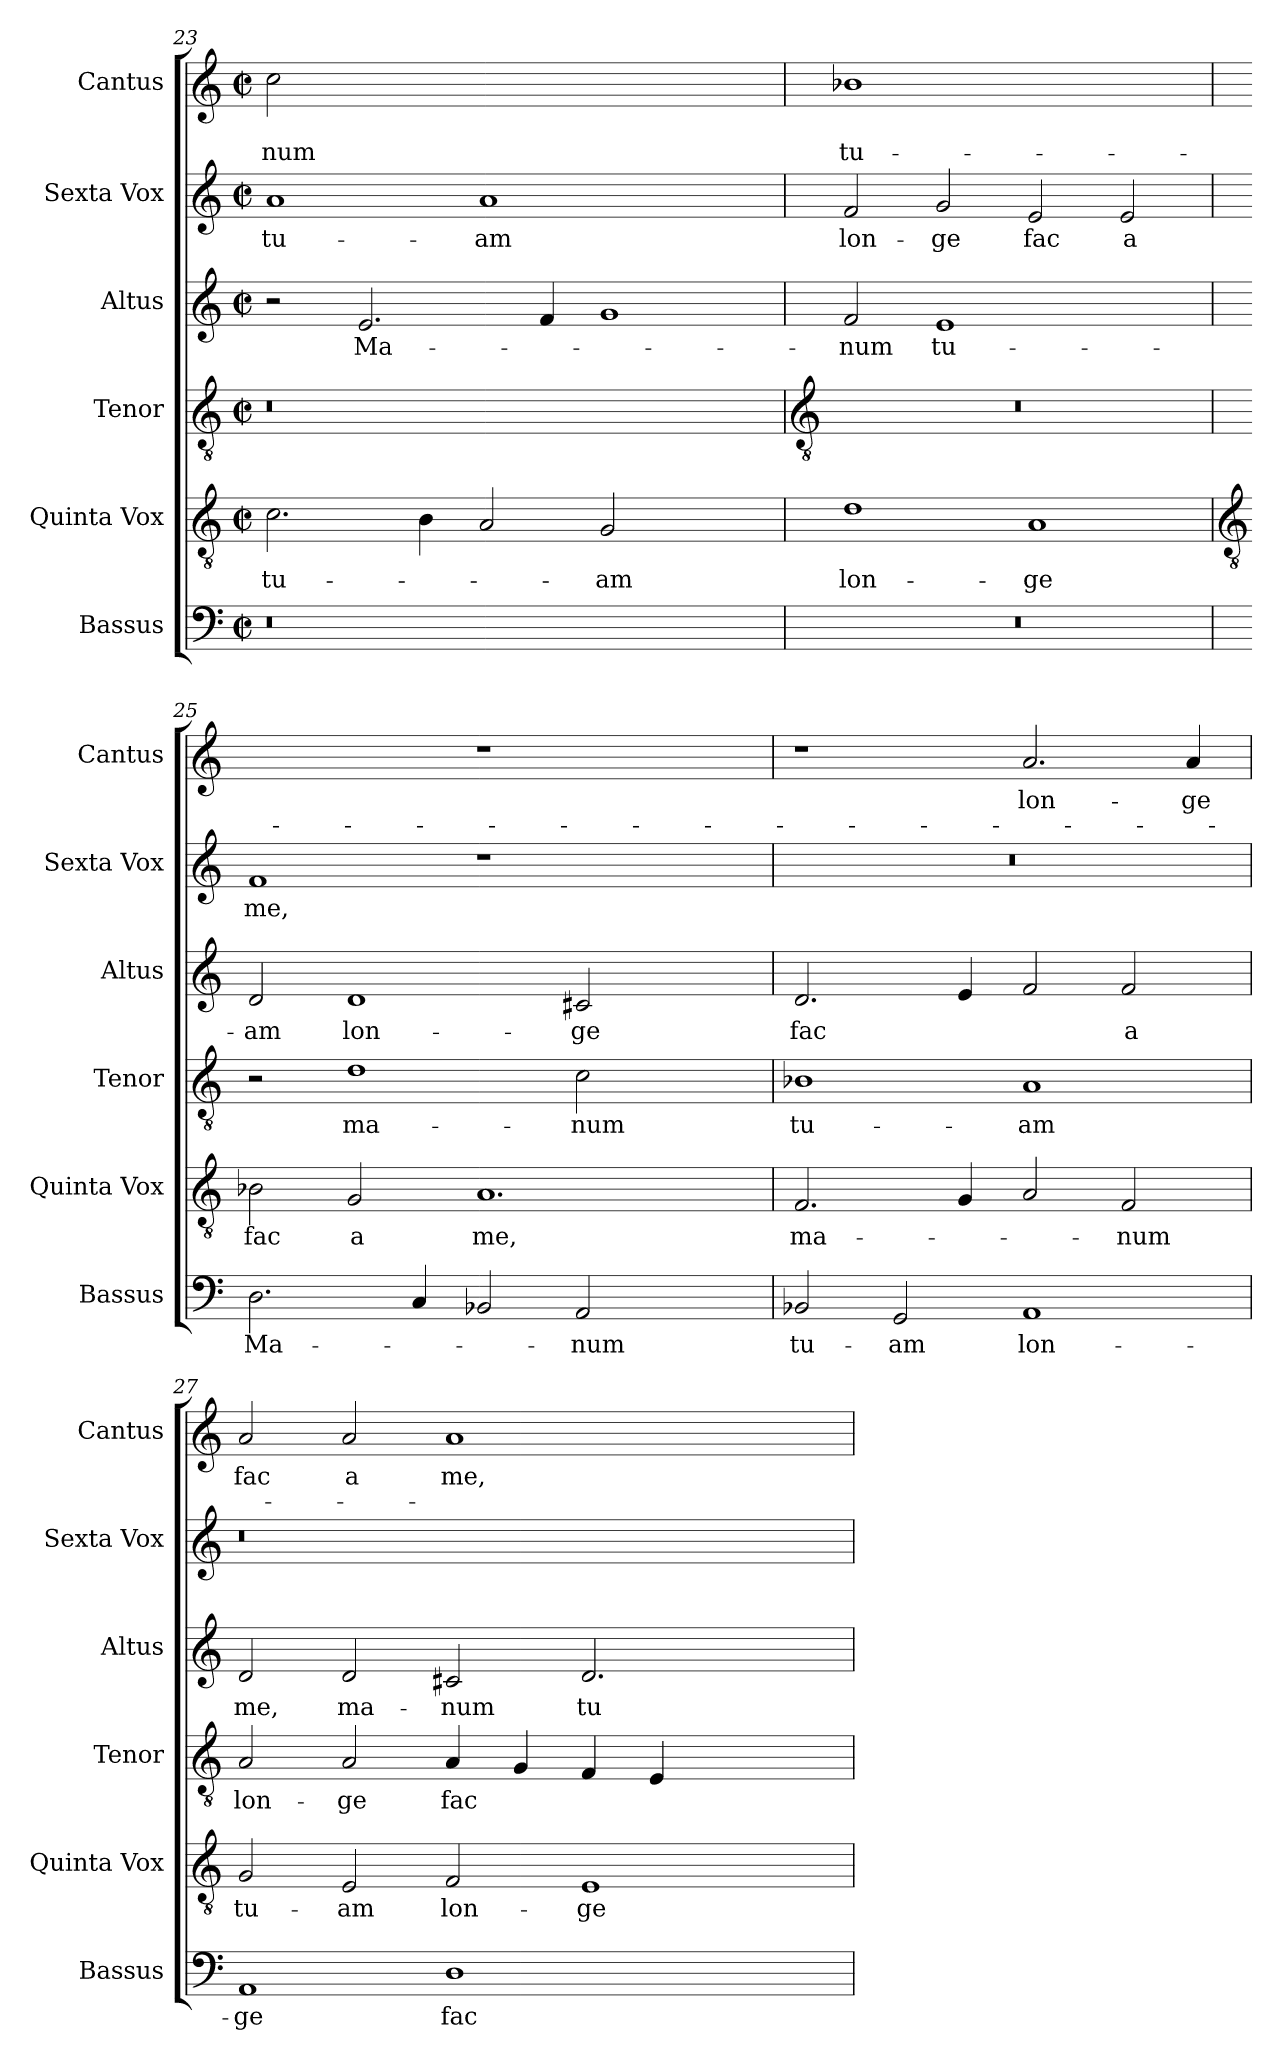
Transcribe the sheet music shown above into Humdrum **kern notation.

**kern	**text	**kern	**text	**kern	**text	**kern	**text	**kern	**text	**kern	**text	**text
*part6	*part6	*part5	*part5	*part4	*part4	*part3	*part3	*part2	*part2	*part1	*part1	*part1
*staff6	*staff6	*staff5	*staff5	*staff4	*staff4	*staff3	*staff3	*staff2	*staff2	*staff1	*staff1	*staff1
*I"Bassus	*	*I"Quinta Vox	*	*I"Tenor	*	*I"Altus	*	*I"Sexta Vox	*	*I"Cantus	*	*
*I'Bassus	*	*I'Quinta Vox	*	*I'Tenor	*	*I'Altus	*	*I'Sexta Vox	*	*I'Cantus	*	*
*clefF4	*	*clefGv2	*	*clefGv2	*	*clefG2	*	*clefG2	*	*clefG2	*	*
*k[]	*	*k[]	*	*k[]	*	*k[]	*	*k[]	*	*k[]	*	*
*C:	*	*C:	*	*C:	*	*C:	*	*C:	*	*C:	*	*
*M4/2	*	*M4/2	*	*M4/2	*	*M4/2	*	*M4/2	*	*M4/2	*	*
*met(c|)	*	*met(c|)	*	*met(c|)	*	*met(c|)	*	*met(c|)	*	*met(c|)	*	*
=23A	=23A	=23A	=23A	=23A	=23A	=23A	=23A	=23A	=23A	=23A	=23A	=23A
!	!	!	!LO:LY:b	!	!	!	!	!	!LO:LY:b	!	!	!LO:LY:b
0r	.	2.c	tu-	0r	.	2r	.	1a	tu-	2cc	.	-num
!	!	!	!	!	!	!	!LO:LY:b	!	!	!	!	!
.	.	.	.	.	.	2.e	Ma-	.	.	0ryy	.	.
.	.	4B	.	.	.	.	.	.	.	.	.	.
!	!	!	!	!	!	!	!	!	!LO:LY:b	!	!	!
.	.	2A	.	.	.	.	.	1a	-am	.	.	.
.	.	.	.	.	.	4f	.	.	.	.	.	.
!	!	!	!LO:LY:b	!	!	!	!	!	!	!	!	!
.	.	2G	-am	.	.	1g	.	.	.	.	.	.
2ryy	.	2ryy	.	2ryy	.	.	.	2ryy	.	.	.	.
!!LO:LB:g=z
=24	=24	=24	=24	=24	=24	=24	=24	=24	=24	=24	=24	=24
*	*	*	*	*clefGv2	*	*	*	*	*	*	*	*
!	!	!	!LO:LY:b	!	!	!	!LO:LY:b	!	!LO:LY:b	!	!	!LO:LY:b
0r	.	1d	lon-	0r	.	2f	-num	2f	lon-	1b-X	.	tu-
!	!	!	!	!	!	!	!LO:LY:b	!	!LO:LY:b	!	!	!
.	.	.	.	.	.	1e	tu-	2g	-ge	.	.	.
!	!	!	!LO:LY:b	!	!	!	!	!	!LO:LY:b	!	!	!LO:LY:b
.	.	1A	-ge	.	.	.	.	2e	fac	[1ayy	.	-am,
!	!	!	!	!	!	!	!	!	!LO:LY:b	!	!	!
.	.	.	.	.	.	2ryy	.	2e	a	.	.	.
!!LO:LB:g=z
=25	=25	=25	=25	=25	=25	=25	=25	=25	=25	=25	=25	=25
*	*	*clefGv2	*	*	*	*	*	*	*	*	*	*
!	!LO:LY:b	!	!LO:LY:b	!	!	!	!LO:LY:b	!	!LO:LY:b	!	!	!
2.D	Ma-	2B-X	fac	2r	.	2d	-am	1f	me,	2ayy_	.	.
!	!	!	!LO:LY:b	!	!LO:LY:b	!	!LO:LY:b	!	!	!	!	!
.	.	2G	a	1d	ma-	1d	lon-	.	.	2ayy]	.	.
4C	.	.	.	.	.	.	.	.	.	.	.	.
!	!	!	!LO:LY:b	!	!	!	!	!	!	!	!	!
2BB-X	.	1.A	me,	.	.	.	.	1r	.	1r	.	.
!	!LO:LY:b	!	!	!	!LO:LY:b	!	!LO:LY:b	!	!	!	!	!
2AA	-num	.	.	2c	-num	2c#	-ge	.	.	.	.	.
2ryy	.	.	.	2ryy	.	2ryy	.	2ryy	.	2ryy	.	.
=26	=26	=26	=26	=26	=26	=26	=26	=26	=26	=26	=26	=26
!	!LO:LY:b	!	!LO:LY:b	!	!LO:LY:b	!	!LO:LY:b	!	!	!	!	!
2BB-X	tu-	2.F	ma-	1B-X	tu-	2.d	fac	0r	.	1r	.	.
!	!LO:LY:b	!	!	!	!	!	!	!	!	!	!	!
2GG	-am	.	.	.	.	.	.	.	.	.	.	.
.	.	4G	.	.	.	4e	.	.	.	.	.	.
!	!LO:LY:b	!	!	!	!LO:LY:b	!	!	!	!	!	!LO:LY:b	!
1AA	lon-	2A	.	1A	-am	2f	.	.	.	2.a	lon-	.
!	!	!	!LO:LY:b	!	!	!	!LO:LY:b	!	!	!	!	!
.	.	2F	-num	.	.	2f	a	.	.	.	.	.
!	!	!	!	!	!	!	!	!	!	!	!LO:LY:b	!
.	.	.	.	.	.	.	.	.	.	4a	-ge	.
=27	=27	=27	=27	=27	=27	=27	=27	=27	=27	=27	=27	=27
!	!LO:LY:b	!	!LO:LY:b	!	!LO:LY:b	!	!LO:LY:b	!	!	!	!LO:LY:b	!
1AA	-ge	2G	tu-	2A	lon-	2d	me,	0r	.	2a	fac	.
!	!	!	!LO:LY:b	!	!LO:LY:b	!	!LO:LY:b	!	!	!	!LO:LY:b	!
.	.	2E	-am	2A	-ge	2d	ma-	.	.	2a	a	.
!	!LO:LY:b	!	!LO:LY:b	!	!LO:LY:b	!	!LO:LY:b	!	!	!	!LO:LY:b	!
1D	fac	2F	lon-	4A	fac	2c#X	-num	.	.	1a	me,	.
.	.	.	.	4G	.	.	.	.	.	.	.	.
!	!	!	!LO:LY:b	!	!	!	!LO:LY:b	!	!	!	!	!
.	.	1E	-ge	4F	.	2.d	tu-	.	.	.	.	.
.	.	.	.	4E	.	.	.	.	.	.	.	.
2ryy	.	.	.	2ryy	.	.	.	2ryy	.	2ryy	.	.
.	.	.	.	.	.	4ryy	.	.	.	.	.	.
=	=	=	=	=	=	=	=	=	=	=	=	=
*-	*-	*-	*-	*-	*-	*-	*-	*-	*-	*-	*-	*-
